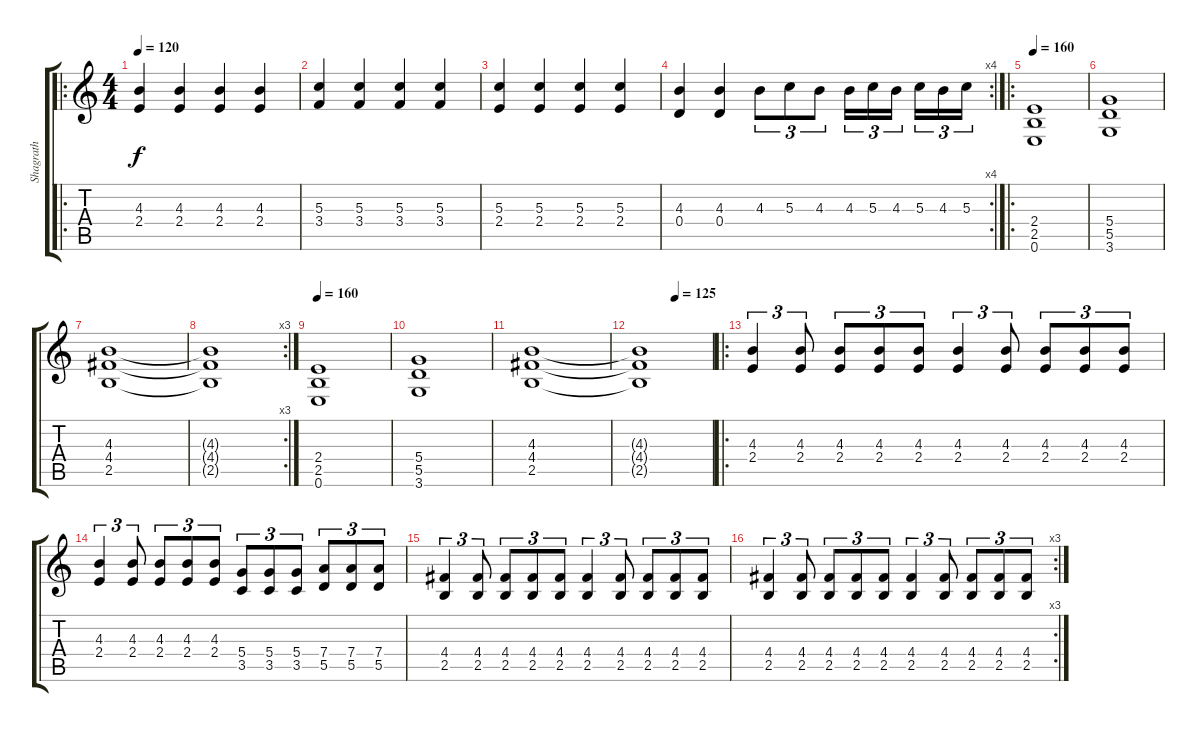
\track ("Shagrath" "Shagrath") {instrument overdrivenguitar}
\staff {score tabs}
\tuning (E4 B3 G3 D3 A2 E2) {hide}
\ro
\ts (4 4)
\tempo 120
\clef g2
\ks c
(4.3 2.4).4{dy f} (4.3 2.4).4 (4.3 2.4).4 (4.3 2.4).4 |
(5.3 3.4).4 (5.3 3.4).4 (5.3 3.4).4 (5.3 3.4).4 |
(5.3 2.4).4 (5.3 2.4).4 (5.3 2.4).4 (5.3 2.4).4 |
\rc 4
(4.3 0.4).4 (4.3 0.4).4 4.3.8{tu (3 2)} 5.3.8{tu (3 2)} 4.3.8{tu (3 2)} 4.3.16{tu (3 2)} 5.3.16{tu (3 2)} 4.3.16{tu (3 2)} 5.3.16{tu (3 2)} 4.3.16{tu (3 2)} 5.3.16{tu (3 2)} |
\ro
\tempo 160
(2.4 2.5 0.6).1 |
(5.4 5.5 3.6).1 |
(4.3 4.4 2.5).1 |
\rc 3
(4.3{t} 4.4{t} 2.5{t}).1 |
\tempo 160
(2.4 2.5 0.6).1 |
(5.4 5.5 3.6).1 |
(4.3 4.4 2.5).1 |
\tempo (125 0.5)
(4.3{t} 4.4{t} 2.5{t}).1 |
\ro
(4.3 2.4).4{tu (3 2)} (4.3 2.4).8{tu (3 2)} (4.3 2.4).8{tu (3 2)} (4.3 2.4).8{tu (3 2)} (4.3 2.4).8{tu (3 2)} (4.3 2.4).4{tu (3 2)} (4.3 2.4).8{tu (3 2)} (4.3 2.4).8{tu (3 2)} (4.3 2.4).8{tu (3 2)} (4.3 2.4).8{tu (3 2)} |
(4.3 2.4).4{tu (3 2)} (4.3 2.4).8{tu (3 2)} (4.3 2.4).8{tu (3 2)} (4.3 2.4).8{tu (3 2)} (4.3 2.4).8{tu (3 2)} (5.4 3.5).8{tu (3 2)} (5.4 3.5).8{tu (3 2)} (5.4 3.5).8{tu (3 2)} (7.4 5.5).8{tu (3 2)} (7.4 5.5).8{tu (3 2)} (7.4 5.5).8{tu (3 2)} |
(4.4 2.5).4{tu (3 2)} (4.4 2.5).8{tu (3 2)} (4.4 2.5).8{tu (3 2)} (4.4 2.5).8{tu (3 2)} (4.4 2.5).8{tu (3 2)} (4.4 2.5).4{tu (3 2)} (4.4 2.5).8{tu (3 2)} (4.4 2.5).8{tu (3 2)} (4.4 2.5).8{tu (3 2)} (4.4 2.5).8{tu (3 2)} |
\rc 3
(4.4 2.5).4{tu (3 2)} (4.4 2.5).8{tu (3 2)} (4.4 2.5).8{tu (3 2)} (4.4 2.5).8{tu (3 2)} (4.4 2.5).8{tu (3 2)} (4.4 2.5).4{tu (3 2)} (4.4 2.5).8{tu (3 2)} (4.4 2.5).8{tu (3 2)} (4.4 2.5).8{tu (3 2)} (4.4 2.5).8{tu (3 2)}
